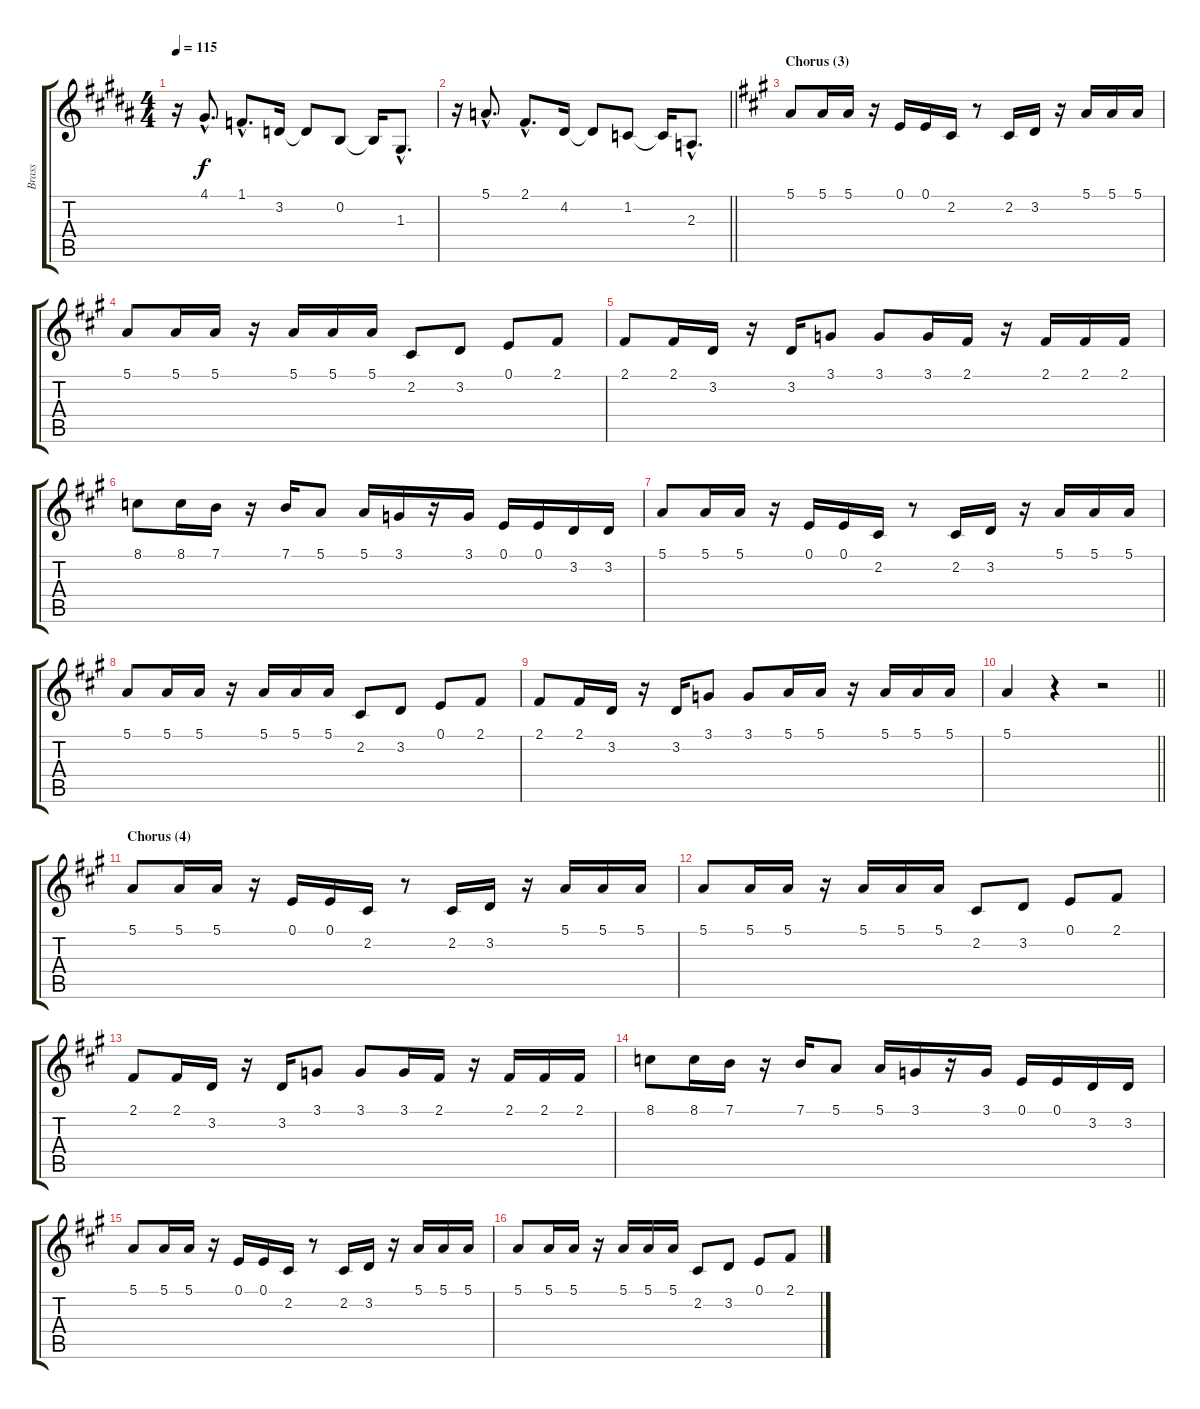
\track ("Brass" "Brass") {instrument brasssection}
\staff {score tabs}
\tuning (E4 B3 G3 D3 A2 E2) {hide}
\ts (4 4)
\tempo 115
\clef g2
\ks b
r.16{dy f} 4.1{hac}.8{d} 1.1{hac}.8{d} 3.2.16 3.2{t}.8 0.2.8 0.2{t}.16 1.3{hac}.8{d} |
\barLineRight lightlight
r.16 5.1{hac}.8{d} 2.1{hac}.8{d} 4.2.16 4.2{t}.8 1.2.8 1.2{t}.16 2.3{hac}.8{d} |
\section ("" "Chorus (3)")
\ks a
5.1.8 5.1.16 5.1.16 r.16 0.1.16 0.1.16 2.2.16 r.8 2.2.16 3.2.16 r.16 5.1.16 5.1.16 5.1.16 |
5.1.8 5.1.16 5.1.16 r.16 5.1.16 5.1.16 5.1.16 2.2.8 3.2.8 0.1.8 2.1.8 |
2.1.8 2.1.16 3.2.16 r.16 3.2.16 3.1.8 3.1.8 3.1.16 2.1.16 r.16 2.1.16 2.1.16 2.1.16 |
8.1.8 8.1.16 7.1.16 r.16 7.1.16 5.1.8 5.1.16 3.1.16 r.16 3.1.16 0.1.16 0.1.16 3.2.16 3.2.16 |
5.1.8 5.1.16 5.1.16 r.16 0.1.16 0.1.16 2.2.16 r.8 2.2.16 3.2.16 r.16 5.1.16 5.1.16 5.1.16 |
5.1.8 5.1.16 5.1.16 r.16 5.1.16 5.1.16 5.1.16 2.2.8 3.2.8 0.1.8 2.1.8 |
2.1.8 2.1.16 3.2.16 r.16 3.2.16 3.1.8 3.1.8 5.1.16 5.1.16 r.16 5.1.16 5.1.16 5.1.16 |
\barLineRight lightlight
5.1.4 r.4 r.2 |
\section ("" "Chorus (4)")
5.1.8 5.1.16 5.1.16 r.16 0.1.16 0.1.16 2.2.16 r.8 2.2.16 3.2.16 r.16 5.1.16 5.1.16 5.1.16 |
5.1.8 5.1.16 5.1.16 r.16 5.1.16 5.1.16 5.1.16 2.2.8 3.2.8 0.1.8 2.1.8 |
2.1.8 2.1.16 3.2.16 r.16 3.2.16 3.1.8 3.1.8 3.1.16 2.1.16 r.16 2.1.16 2.1.16 2.1.16 |
8.1.8 8.1.16 7.1.16 r.16 7.1.16 5.1.8 5.1.16 3.1.16 r.16 3.1.16 0.1.16 0.1.16 3.2.16 3.2.16 |
5.1.8 5.1.16 5.1.16 r.16 0.1.16 0.1.16 2.2.16 r.8 2.2.16 3.2.16 r.16 5.1.16 5.1.16 5.1.16 |
5.1.8 5.1.16 5.1.16 r.16 5.1.16 5.1.16 5.1.16 2.2.8 3.2.8 0.1.8 2.1.8
